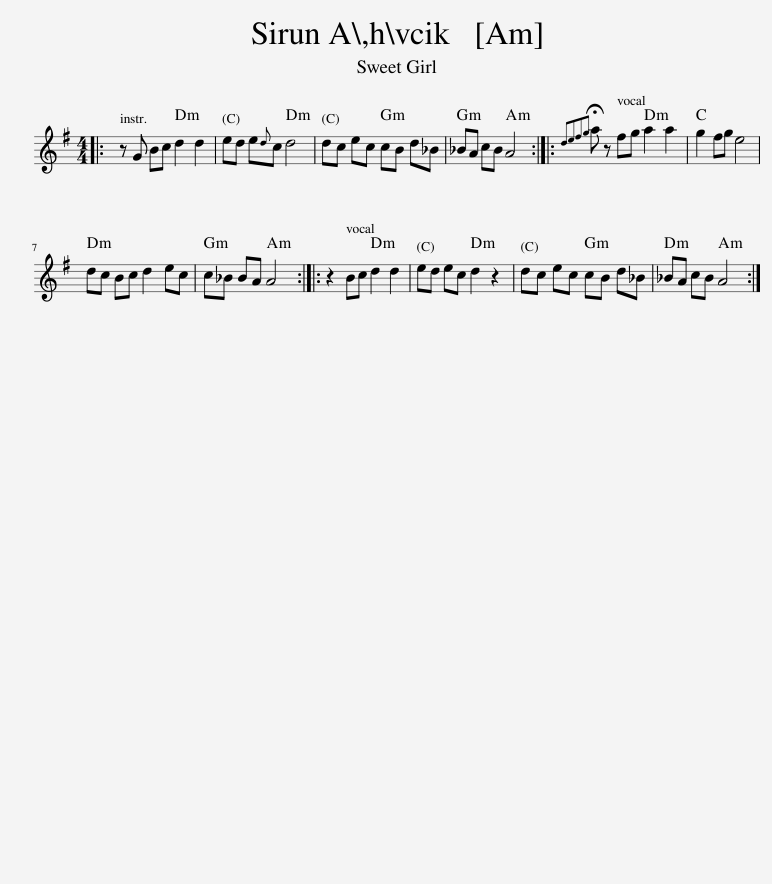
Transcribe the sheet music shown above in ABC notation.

X:1
L:1/8
M:4/4
I:linebreak $
K:G
V:1 treble
V:1
|: z G Bc d2 d2 | ed e{d}c d4 | dc ec cB d_B | _BA cB A4 ::{!fermata!d!fermata!e!fermata!f!fermata!g} !fermata!a z fg a2 a2 | %5
 g2 fg e4 |$ dc Bc d2 ec | c_B BA A4 :: z2 Bc d2 d2 | ed ec d2 z2 | %10
 dc ec cB d_B | _BA cB A4 :| %12
